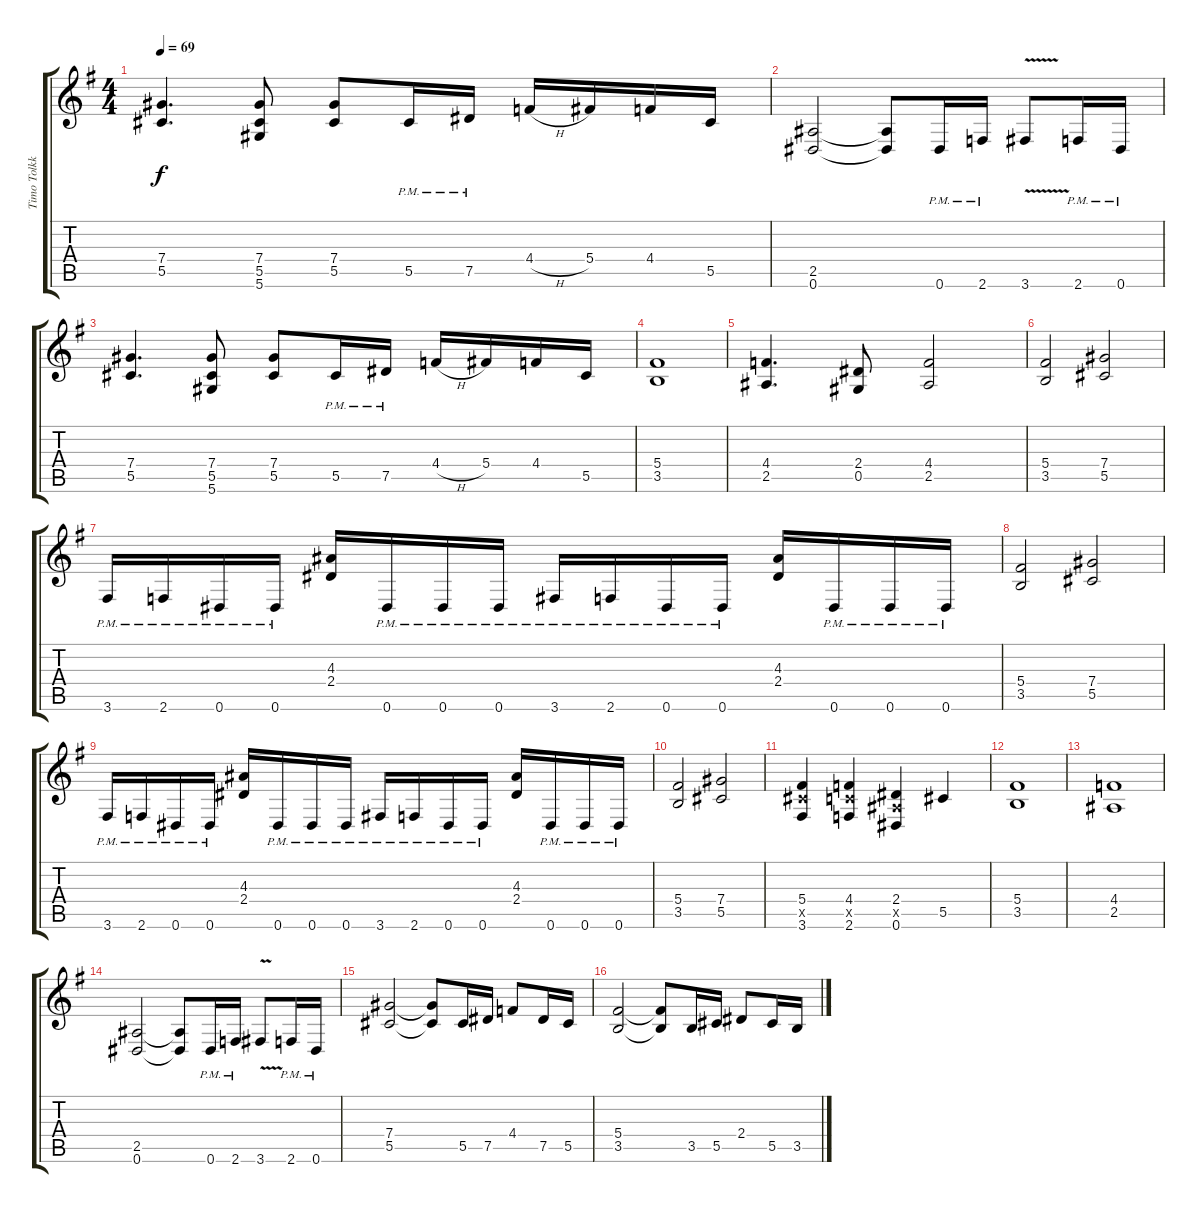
\track ("Timo Tolkki II" "Timo Tolkk") {instrument distortionguitar}
\staff {score tabs}
\tuning (Eb4 Bb3 Gb3 Db3 Ab2 Eb2) {hide}
\ts (4 4)
\tempo 69
\clef g2
\ks g
(7.4 5.5).4{d dy f} (7.4 5.5 5.6).8 (7.4 5.5).8 5.5{pm}.16 7.5{pm}.16 4.4{h}.16 5.4.16 4.4.16 5.5.16 |
(2.5 0.6).2 (2.5{t} 0.6{t}).8 0.6{pm}.16 2.6{pm}.16 3.6{v}.8 2.6{pm}.16 0.6{pm}.16 |
(7.4 5.5).4{d} (7.4 5.5 5.6).8 (7.4 5.5).8 5.5{pm}.16 7.5{pm}.16 4.4{h}.16 5.4.16 4.4.16 5.5.16 |
(5.4 3.5).1 |
(4.4 2.5).4{d} (2.4 0.5).8 (4.4 2.5).2 |
(5.4 3.5).2 (7.4 5.5).2 |
3.6{pm}.16 2.6{pm}.16 0.6{pm}.16 0.6{pm}.16 (4.3 2.4).16 0.6{pm}.16 0.6{pm}.16 0.6{pm}.16 3.6{pm}.16 2.6{pm}.16 0.6{pm}.16 0.6{pm}.16 (4.3 2.4).16 0.6{pm}.16 0.6{pm}.16 0.6{pm}.16 |
(5.4 3.5).2 (7.4 5.5).2 |
3.6{pm}.16 2.6{pm}.16 0.6{pm}.16 0.6{pm}.16 (4.3 2.4).16 0.6{pm}.16 0.6{pm}.16 0.6{pm}.16 3.6{pm}.16 2.6{pm}.16 0.6{pm}.16 0.6{pm}.16 (4.3 2.4).16 0.6{pm}.16 0.6{pm}.16 0.6{pm}.16 |
(5.4 3.5).2 (7.4 5.5).2 |
(5.4 5.5{x} 3.6).4 (4.4 4.5{x} 2.6).4 (2.4 2.5{x} 0.6).4 5.5.4 |
(5.4 3.5).1 |
(4.4 2.5).1 |
(2.5 0.6).2 (2.5{t} 0.6{t}).8 0.6{pm}.16 2.6{pm}.16 3.6{v}.8 2.6{pm}.16 0.6{pm}.16 |
(7.4 5.5).2 (7.4{t} 5.5{t}).8 5.5.16 7.5.16 4.4.8 7.5.16 5.5.16 |
(5.4 3.5).2 (5.4{t} 3.5{t}).8 3.5.16 5.5.16 2.4.8 5.5.16 3.5.16
